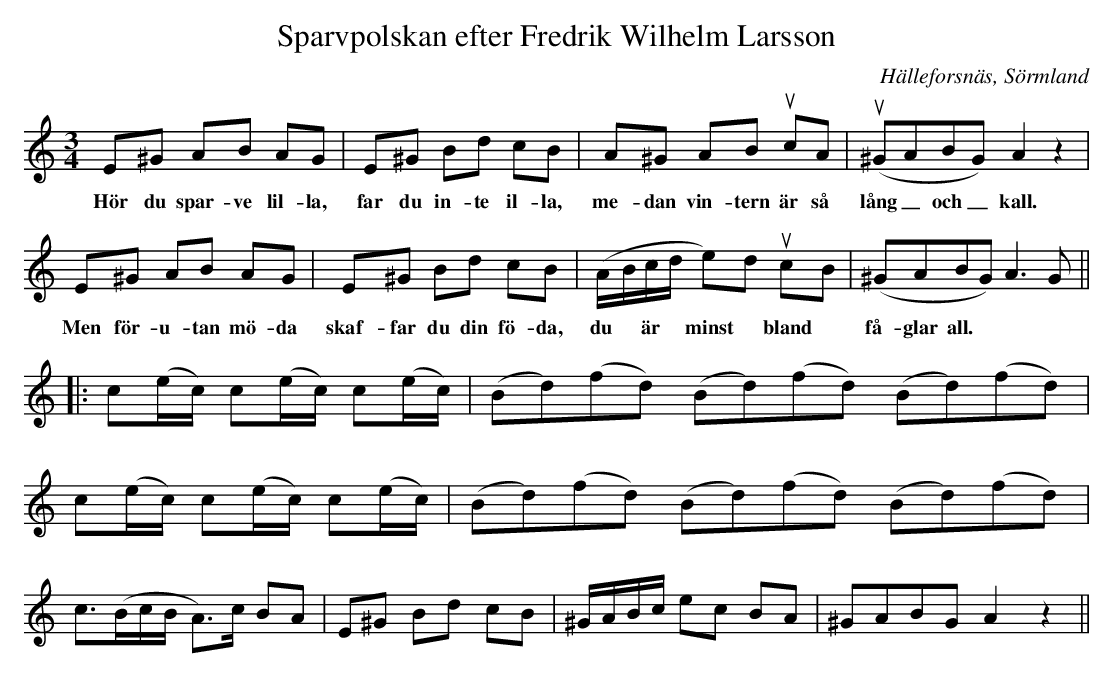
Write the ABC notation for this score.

X:1
T:Sparvpolskan efter Fredrik Wilhelm Larsson
O:Hälleforsnäs, Sörmland
M:3/4
L:1/8
K:Am
E^G AB AG | E^G Bd cB | A^G AB ucA | (u^GABG) A2 z2 |
w: Hör du spar-ve lil-la, far du in-te il-la, me-dan vin-tern är så lång_ och_ kall.
E^G AB AG | E^G Bd cB | (A/B/c/d/ e)d ucB | (^GABG) A2>G2 ||
w: Men för-u-tan mö-da skaf-far du din fö-da, du ~ är ~ minst ~ bland ~ få-glar all.
|: c(e/c/) c(e/c/) c(e/c/) | (Bd)(fd) (Bd)(fd) (Bd)(fd) |
   c(e/c/) c(e/c/) c(e/c/) | (Bd)(fd) (Bd)(fd) (Bd)(fd) |
   c3/2(B/c/B/ A>)c BA | E^G Bd cB | ^G/A/B/c/ ec BA | ^GABG A2 z2 ||
